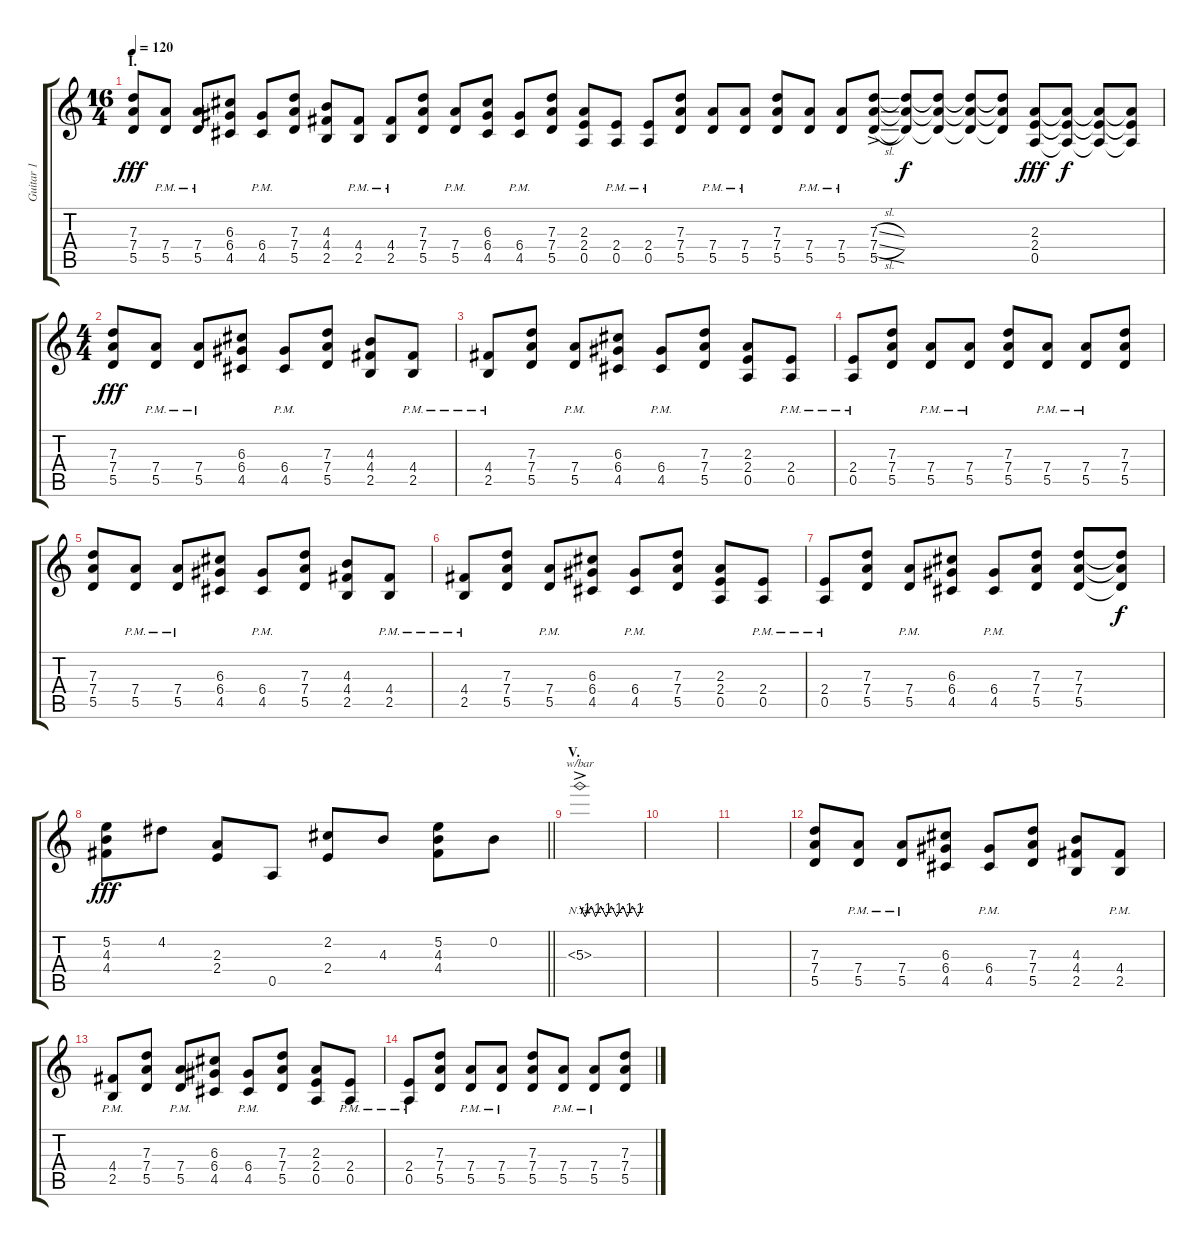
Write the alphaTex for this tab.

\track ("Guitar 1" "Guitar 1") {instrument overdrivenguitar}
\staff {score tabs}
\tuning (E4 B3 G3 D3 A2 E2) {hide}
\ts (16 4)
\section ("" "I.")
\tempo 120
\clef g2
\ks c
(7.3 7.4 5.5).8{dy fff balance 16 instrument overdrivenguitar} (7.4{pm} 5.5{pm}).8{balance 0} (7.4{pm} 5.5{pm}).8{balance 16} (6.3 6.4 4.5).8{balance 0} (6.4{pm} 4.5{pm}).8{balance 16} (7.3 7.4 5.5).8{balance 0} (4.3 4.4 2.5).8{balance 16} (4.4{pm} 2.5{pm}).8{balance 0} (4.4{pm} 2.5{pm}).8{balance 16} (7.3 7.4 5.5).8{balance 0} (7.4{pm} 5.5{pm}).8{balance 16} (6.3 6.4 4.5).8{balance 0} (6.4{pm} 4.5{pm}).8{balance 16} (7.3 7.4 5.5).8{balance 0} (2.3 2.4 0.5).8{balance 16} (2.4{pm} 0.5{pm}).8{balance 0} (2.4{pm} 0.5{pm}).8{balance 16} (7.3 7.4 5.5).8{balance 0} (7.4{pm} 5.5{pm}).8{balance 16} (7.4{pm} 5.5{pm}).8{balance 0} (7.3 7.4 5.5).8{balance 16} (7.4{pm} 5.5{pm}).8{balance 0} (7.4{pm} 5.5{pm}).8 (7.3{sl ac} 7.4{sl ac} 5.5{sl ac}).8 (7.3{t} 7.4{t} 5.5{t}).8{dy f} (7.3{t} 7.4{t} 5.5{t}).8 (7.3{t} 7.4{t} 5.5{t}).8 (7.3{t} 7.4{t} 5.5{t}).8 (2.3 2.4 0.5).8{dy fff} (2.3{t} 2.4{t} 0.5{t}).8{dy f} (2.3{t} 2.4{t} 0.5{t}).8 (2.3{t} 2.4{t} 0.5{t}).8 |
\ts (4 4)
(7.3 7.4 5.5).8{dy fff} (7.4{pm} 5.5{pm}).8 (7.4{pm} 5.5{pm}).8 (6.3 6.4 4.5).8 (6.4{pm} 4.5{pm}).8 (7.3 7.4 5.5).8 (4.3 4.4 2.5).8 (4.4{pm} 2.5{pm}).8 |
(4.4{pm} 2.5{pm}).8 (7.3 7.4 5.5).8 (7.4{pm} 5.5{pm}).8 (6.3 6.4 4.5).8 (6.4{pm} 4.5{pm}).8 (7.3 7.4 5.5).8 (2.3 2.4 0.5).8 (2.4{pm} 0.5{pm}).8 |
(2.4{pm} 0.5{pm}).8 (7.3 7.4 5.5).8 (7.4{pm} 5.5{pm}).8 (7.4{pm} 5.5{pm}).8 (7.3 7.4 5.5).8 (7.4{pm} 5.5{pm}).8 (7.4{pm} 5.5{pm}).8 (7.3 7.4 5.5).8 |
(7.3 7.4 5.5).8 (7.4{pm} 5.5{pm}).8 (7.4{pm} 5.5{pm}).8 (6.3 6.4 4.5).8 (6.4{pm} 4.5{pm}).8 (7.3 7.4 5.5).8 (4.3 4.4 2.5).8 (4.4{pm} 2.5{pm}).8 |
(4.4{pm} 2.5{pm}).8 (7.3 7.4 5.5).8 (7.4{pm} 5.5{pm}).8 (6.3 6.4 4.5).8 (6.4{pm} 4.5{pm}).8 (7.3 7.4 5.5).8 (2.3 2.4 0.5).8 (2.4{pm} 0.5{pm}).8 |
(2.4{pm} 0.5{pm}).8 (7.3 7.4 5.5).8 (7.4{pm} 5.5{pm}).8 (6.3 6.4 4.5).8 (6.4{pm} 4.5{pm}).8 (7.3 7.4 5.5).8 (7.3 7.4 5.5).8 (7.3{t} 7.4{t} 5.5{t}).8{dy f} |
\barLineRight lightlight
(5.2 4.3 4.4).8{dy fff} 4.2.8 (2.3 2.4).8 0.5.8 (2.2 2.4).8 4.3.8 (5.2 4.3 4.4).8 0.2.8 |
\section ("" "V.")
5.3{nh ac}.1{tbe (custom default 0 0 5 -4 11 0 15 -4 20 0 25 -4 30 0 35 -4 41 0 45 -4 50 0 55 -4 60 0)} |
|
|
(7.3 7.4 5.5).8 (7.4{pm} 5.5{pm}).8 (7.4{pm} 5.5{pm}).8 (6.3 6.4 4.5).8 (6.4{pm} 4.5{pm}).8 (7.3 7.4 5.5).8 (4.3 4.4 2.5).8 (4.4{pm} 2.5{pm}).8 |
(4.4{pm} 2.5{pm}).8 (7.3 7.4 5.5).8 (7.4{pm} 5.5{pm}).8 (6.3 6.4 4.5).8 (6.4{pm} 4.5{pm}).8 (7.3 7.4 5.5).8 (2.3 2.4 0.5).8 (2.4{pm} 0.5{pm}).8 |
(2.4{pm} 0.5{pm}).8 (7.3 7.4 5.5).8 (7.4{pm} 5.5{pm}).8 (7.4{pm} 5.5{pm}).8 (7.3 7.4 5.5).8 (7.4{pm} 5.5{pm}).8 (7.4{pm} 5.5{pm}).8 (7.3 7.4 5.5).8
